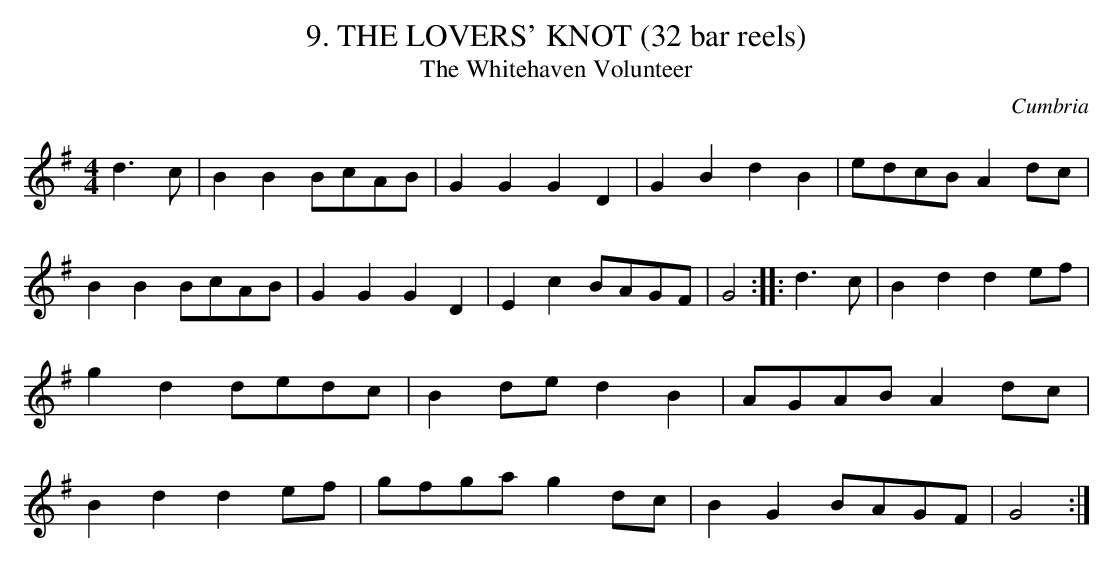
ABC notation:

X:1
T:9. THE LOVERS' KNOT (32 bar reels)
T:Whitehaven Volunteer, The
O:Cumbria
M:4/4
K:G
V:1
d2>c2|\
B2B2 BcAB|G2G2 G2D2|G2B2 d2B2|edcB A2dc|\
B2B2 BcAB|G2G2 G2D2|E2c2 BAGF|G4 ::\
d2>c2|\
B2d2 d2ef|g2d2 dedc|B2de d2B2|AGAB A2dc|\
B2d2 d2ef|gfga g2dc|B2G2 BAGF|G4 :|
